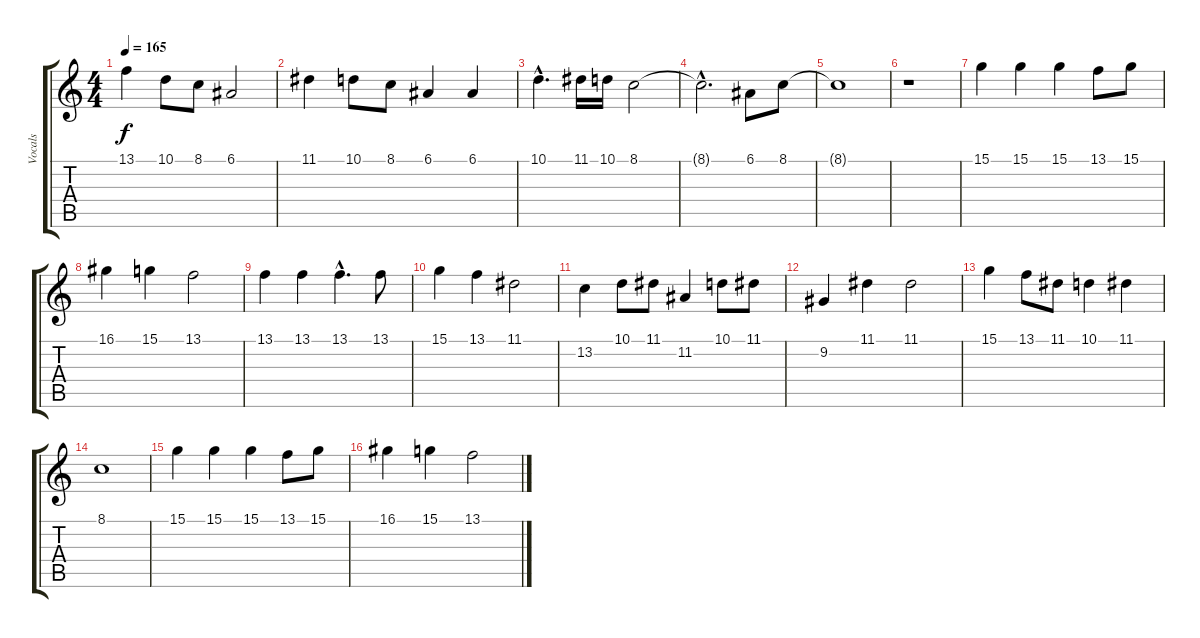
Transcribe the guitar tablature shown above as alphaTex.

\track ("Vocals" "Vocals") {instrument ocarina}
\staff {score tabs}
\tuning (E4 B3 G3 D3 A2 E2) {hide}
\ts (4 4)
\tempo 165
\clef g2
\ks c
13.1.4{dy f} 10.1.8 8.1.8 6.1.2 |
11.1.4 10.1.8 8.1.8 6.1.4 6.1.4 |
10.1{hac}.4{d} 11.1.16 10.1.16 8.1.2 |
8.1{hac t}.2{d} 6.1.8 8.1.8 |
8.1{t}.1 |
r.1 |
15.1.4 15.1.4 15.1.4 13.1.8 15.1.8 |
16.1.4 15.1.4 13.1.2 |
13.1.4 13.1.4 13.1{hac}.4{d} 13.1.8 |
15.1.4 13.1.4 11.1.2 |
13.2.4 10.1.8 11.1.8 11.2.4 10.1.8 11.1.8 |
9.2.4 11.1.4 11.1.2 |
15.1.4 13.1.8 11.1.8 10.1.4 11.1.4 |
8.1.1 |
15.1.4 15.1.4 15.1.4 13.1.8 15.1.8 |
16.1.4 15.1.4 13.1.2
